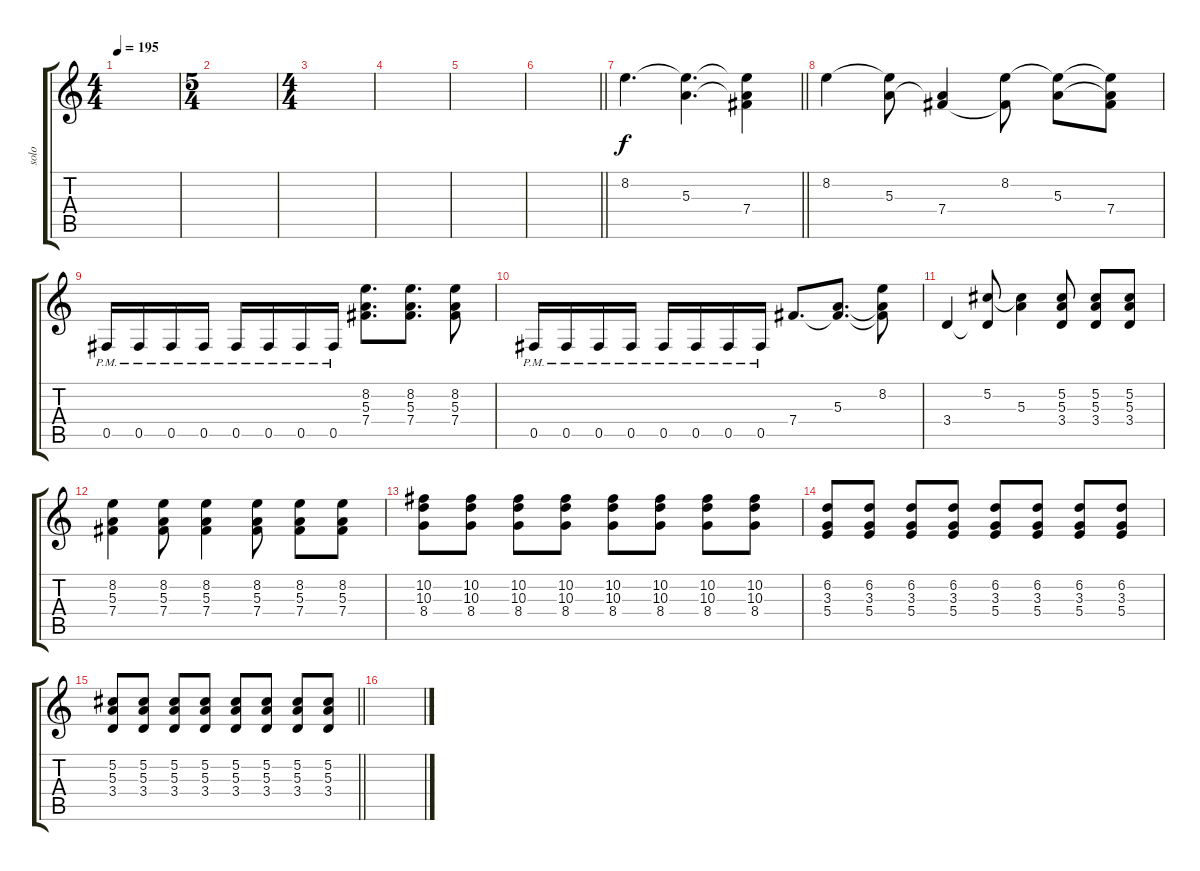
\track ("solo" "solo") {instrument distortionguitar}
\staff {score tabs}
\tuning (Db4 Ab3 E3 B2 Gb2 B1) {hide}
\ts (4 4)
\tempo 195
\clef g2
\ks c
|
\ts (5 4)
|
\ts (4 4)
|
|
|
\barLineRight lightlight
|
\barLineRight lightlight
8.2.4{d} (8.2{t} 5.3).4{d} (8.2{t} 5.3{t} 7.4).4 |
\section ("" "")
8.2.4 (8.2{t} 5.3).8 (5.3{t} 7.4).4 (8.2 7.4{t}).8 (8.2{t} 5.3).8 (8.2{t} 5.3{t} 7.4).8 |
0.5{pm}.16 0.5{pm}.16 0.5{pm}.16 0.5{pm}.16 0.5{pm}.16 0.5{pm}.16 0.5{pm}.16 0.5{pm}.16 (8.2 5.3 7.4).8{d} (8.2 5.3 7.4).8{d} (8.2 5.3 7.4).8 |
0.5{pm}.16 0.5{pm}.16 0.5{pm}.16 0.5{pm}.16 0.5{pm}.16 0.5{pm}.16 0.5{pm}.16 0.5{pm}.16 7.4.8{d} (5.3 7.4{t}).8{d} (8.2 5.3{t} 7.4{t}).8 |
3.4.4 (5.2 3.4{t}).8 (5.2{t} 5.3).4 (5.2 5.3 3.4).8 (5.2 5.3 3.4).8 (5.2 5.3 3.4).8 |
(8.2 5.3 7.4).4 (8.2 5.3 7.4).8 (8.2 5.3 7.4).4 (8.2 5.3 7.4).8 (8.2 5.3 7.4).8 (8.2 5.3 7.4).8 |
(10.2 10.3 8.4).8 (10.2 10.3 8.4).8 (10.2 10.3 8.4).8 (10.2 10.3 8.4).8 (10.2 10.3 8.4).8 (10.2 10.3 8.4).8 (10.2 10.3 8.4).8 (10.2 10.3 8.4).8 |
(6.2 3.3 5.4).8 (6.2 3.3 5.4).8 (6.2 3.3 5.4).8 (6.2 3.3 5.4).8 (6.2 3.3 5.4).8 (6.2 3.3 5.4).8 (6.2 3.3 5.4).8 (6.2 3.3 5.4).8 |
\barLineRight lightlight
(5.2 5.3 3.4).8 (5.2 5.3 3.4).8 (5.2 5.3 3.4).8 (5.2 5.3 3.4).8 (5.2 5.3 3.4).8 (5.2 5.3 3.4).8 (5.2 5.3 3.4).8 (5.2 5.3 3.4).8 |
\section ("" "")
